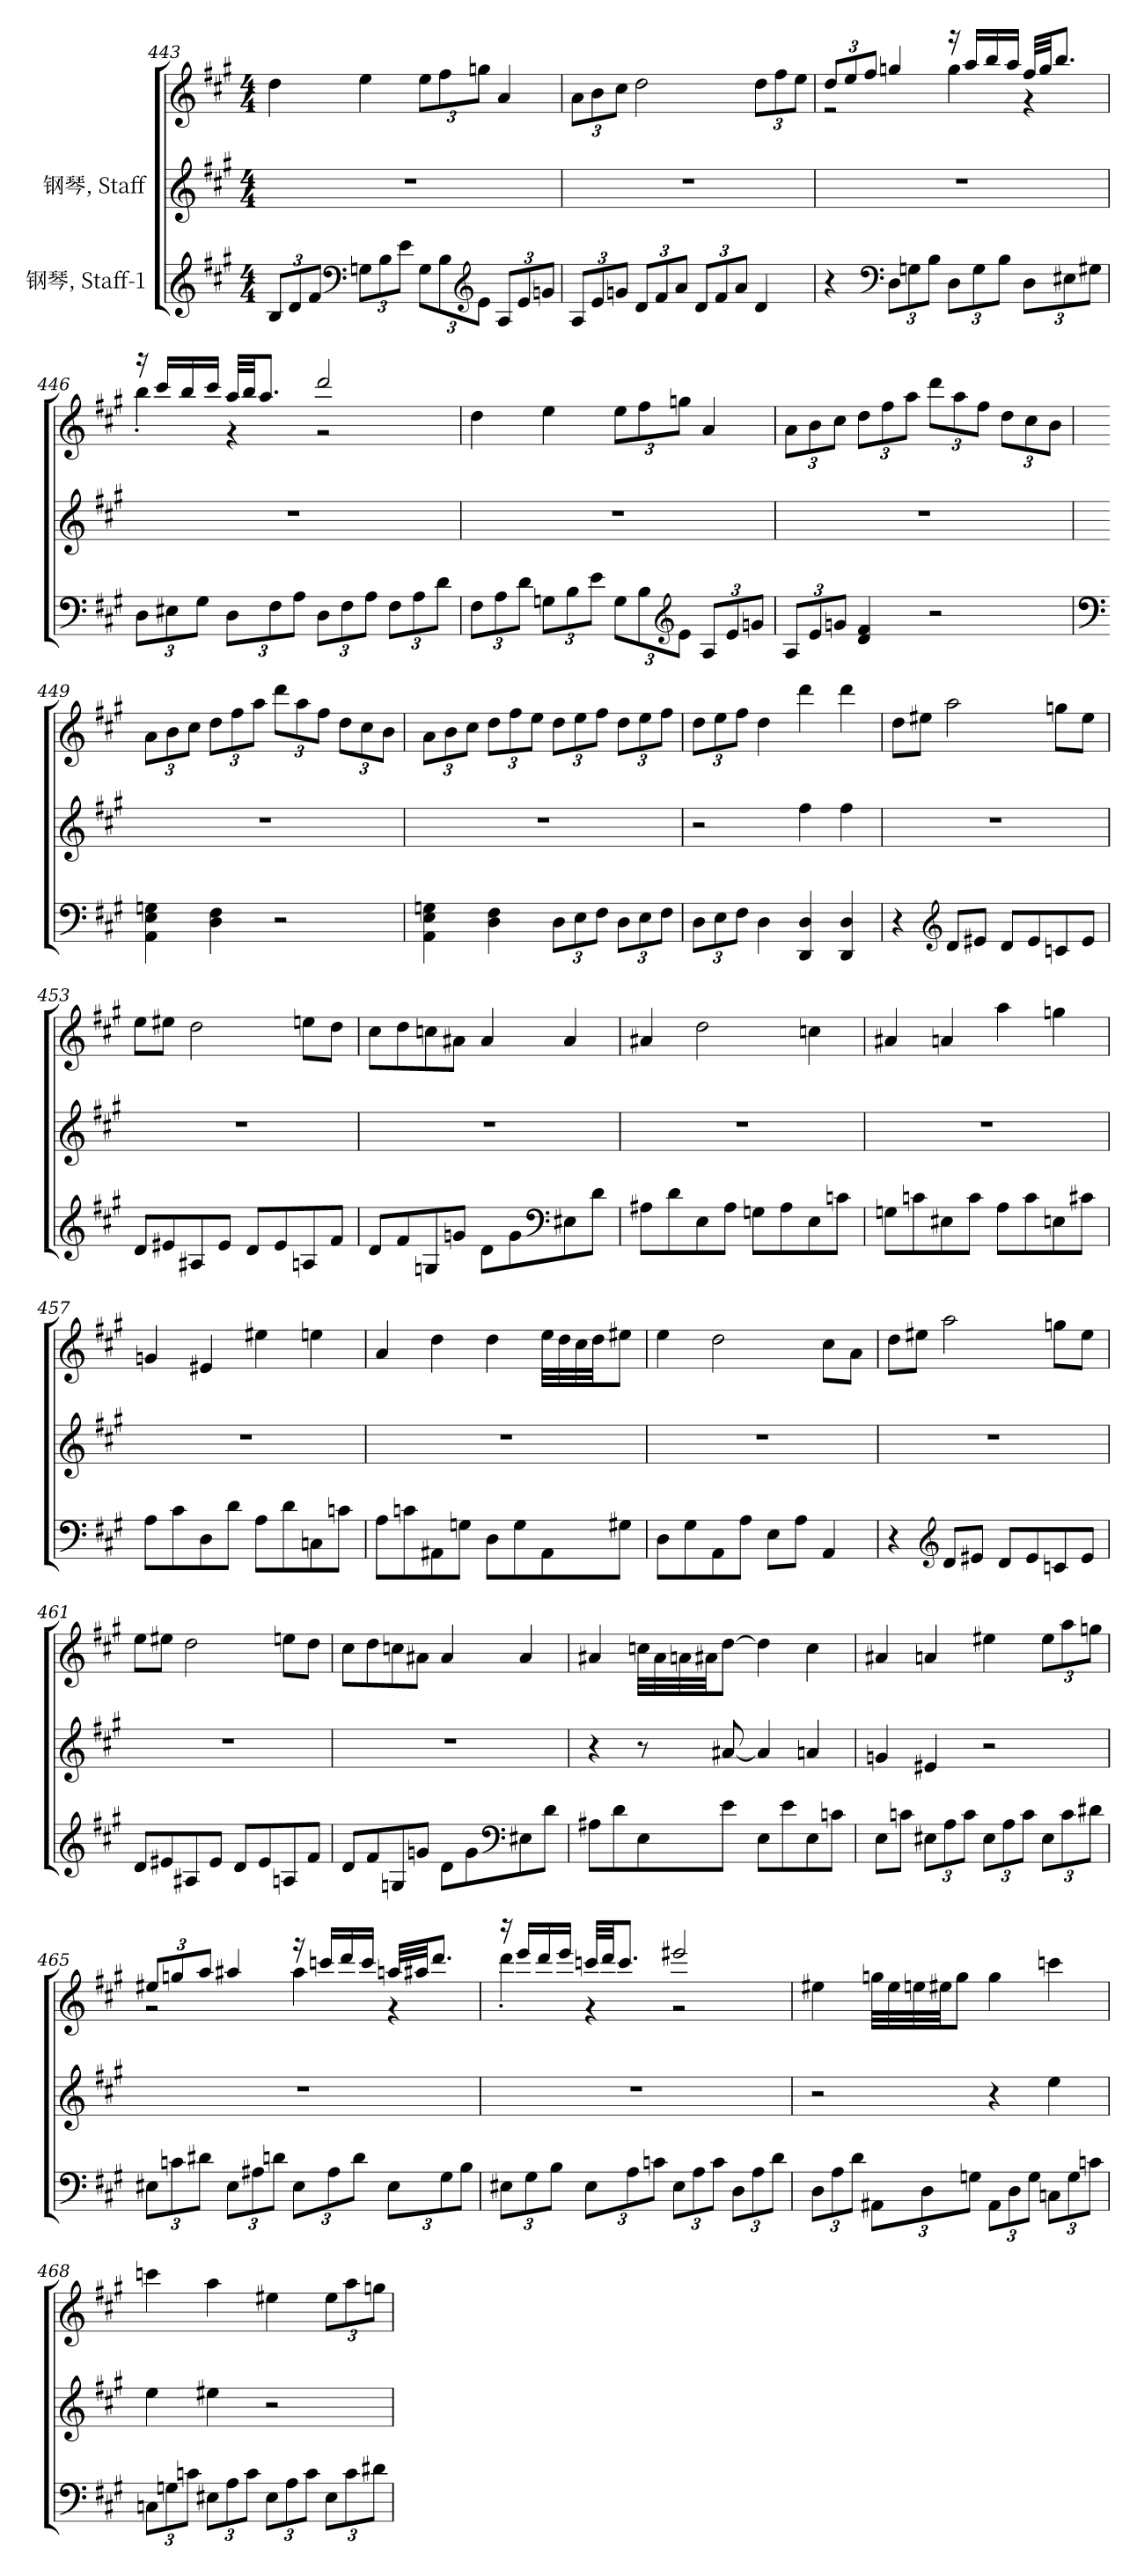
**kern	**kern	**kern
*part2	*part1	*part1
*staff3	*staff2	*staff1
*I"钢琴, Staff-1	*I"钢琴, Staff	*
!!LO:LB:g=z
*clefG2	*clefG2	*clefG2
*k[f#c#g#]	*k[f#c#g#]	*k[f#c#g#]
*M4/4	*M4/4	*M4/4
*Xbrackettup	*	*
=443	=443	=443
12B/L	1r	4dd\
12d/	.	.
12f#/J	.	.
*clefF4	*	*
12Gn\L	.	4ee\
12B\	.	.
12e\J	.	.
*	*	*Xbrackettup
12G\L	.	12ee\L
12B\	.	12ff#\
*clefG2	*	*
12e\J	.	12ggn\J
12A/L	.	4a/
12e/	.	.
12gn/J	.	.
=444	=444	=444
12A/L	1r	12a\L
12e/	.	12b\
12gn/J	.	12cc#\J
12d/L	.	2dd\
12f#/	.	.
12a/J	.	.
12d/L	.	.
12f#/	.	.
12a/J	.	.
4d/	.	12dd\L
.	.	12ff#\
.	.	12ee\J
!!LO:LB:g=z
=445	=445	=445
*	*	*^
4r	1r	12dd/L	2r
.	.	12ee/	.
.	.	12ff#/J	.
*clefF4	*	*	*
12D\L	.	4ggn/	.
12Gn\	.	.	.
12B\J	.	.	.
12D\L	.	16r	4gg\
.	.	16aa/LL	.
12G\	.	.	.
.	.	16bb/	.
12B\J	.	.	.
.	.	16aa/JJ	.
12D\L	.	32ff#/LLL	4r
.	.	32gg/JJ	.
.	.	8.bb/J	.
12E#X\	.	.	.
12G#X\J	.	.	.
=446	=446	=446	=446
12D\L	1r	16r	4bb'\
.	.	16ccc#/LL	.
12E#X\	.	.	.
.	.	16bb/	.
12G#\J	.	.	.
.	.	16ccc#/JJ	.
12D\L	.	32aa/LLL	4r
.	.	32bb/JJ	.
.	.	8.aa/J	.
12F#\	.	.	.
12A\J	.	.	.
12D\L	.	2ddd/	2r
12F#\	.	.	.
12A\J	.	.	.
12F#\L	.	.	.
12A\	.	.	.
12d\J	.	.	.
*	*	*v	*v
!!LO:PB:g=z
=447	=447	=447
12F#\L	1r	4dd\
12A\	.	.
12d\J	.	.
12Gn\L	.	4ee\
12B\	.	.
12e\J	.	.
12G\L	.	12ee\L
12B\	.	12ff#\
*clefG2	*	*
12e\J	.	12ggn\J
12A/L	.	4a/
12e/	.	.
12gn/J	.	.
=448	=448	=448
12A/L	1r	12a\L
12e/	.	12b\
12gn/J	.	12cc#\J
4d/ 4f#/	.	12dd\L
.	.	12ff#\
.	.	12aa\J
2r	.	12ddd\L
.	.	12aa\
.	.	12ff#\J
.	.	12dd\L
.	.	12cc#\
.	.	12b\J
!!LO:LB:g=z
=449	=449	=449
*clefF4	*	*
4AA\ 4E\ 4Gn\	1r	12a\L
.	.	12b\
.	.	12cc#\J
4D\ 4F#\	.	12dd\L
.	.	12ff#\
.	.	12aa\J
2r	.	12ddd\L
.	.	12aa\
.	.	12ff#\J
.	.	12dd\L
.	.	12cc#\
.	.	12b\J
=450	=450	=450
4AA\ 4E\ 4Gn\	1r	12a\L
.	.	12b\
.	.	12cc#\J
4D\ 4F#\	.	12dd\L
.	.	12ff#\
.	.	12ee\J
12D\L	.	12dd\L
12E\	.	12ee\
12F#\J	.	12ff#\J
12D\L	.	12dd\L
12E\	.	12ee\
12F#\J	.	12ff#\J
=451	=451	=451
12D\L	2r	12dd\L
12E\	.	12ee\
12F#\J	.	12ff#\J
4D\	.	4dd\
4DD/ 4D/	4ff#\	4ddd\
4DD/ 4D/	4ff#\	4ddd\
!!LO:LB:g=z
=452	=452	=452
4r	1r	8dd\L
.	.	8ee#X\J
*clefG2	*	*
8d/L	.	2aa\
8e#X/J	.	.
8d/L	.	.
8e#/	.	.
8cn/	.	8ggn\L
8e#/J	.	8ee#\J
=453	=453	=453
8d/L	1r	8ee\L
8e#X/	.	8ee#X\J
8A#X/	.	2dd\
8e#/J	.	.
8d/L	.	.
8e#/	.	.
8An/	.	8een\L
8f#/J	.	8dd\J
=454	=454	=454
8d/L	1r	8cc#\L
8f#/	.	8dd\
8Gn/	.	8ccn\
8gn/J	.	8a#X\J
8d\L	.	4a#/
8g\	.	.
*clefF4	*	*
8E#X\	.	4a#/
8d\J	.	.
!!LO:LB:g=z
=455	=455	=455
8A#X\L	1r	4a#X/
8d\	.	.
8E\	.	2dd\
8A#\J	.	.
8Gn\L	.	.
8A#\	.	.
8E\	.	4ccn\
8cn\J	.	.
=456	=456	=456
8Gn\L	1r	4a#X/
8cn\	.	.
8E#X\	.	4an/
8c\J	.	.
8A\L	.	4aa\
8c\	.	.
8En\	.	4ggn\
8c#X\J	.	.
=457	=457	=457
8A\L	1r	4gn/
8c#\	.	.
8D\	.	4e#X/
8d\J	.	.
8A\L	.	4ee#X\
8d\	.	.
8Cn\	.	4een\
8cn\J	.	.
!!LO:PB:g=z
=458	=458	=458
8A\L	1r	4a/
8cn\	.	.
8AA#X\	.	4dd\
8Gn\J	.	.
8D\L	.	4dd\
8G\	.	.
8AA#\	.	32ee\LLL
.	.	32dd\
.	.	32cc#\
.	.	32dd\JJ
8G#X\J	.	8ee#X\J
=459	=459	=459
8D\L	1r	4ee\
8G#\	.	.
8AA\	.	2dd\
8A\J	.	.
8E\L	.	.
8A\J	.	.
4AA/	.	8cc#\L
.	.	8a\J
=460	=460	=460
4r	1r	8dd\L
.	.	8ee#X\J
*clefG2	*	*
8d/L	.	2aa\
8e#X/J	.	.
8d/L	.	.
8e#/	.	.
8cn/	.	8ggn\L
8e#/J	.	8ee#\J
!!LO:LB:g=z
=461	=461	=461
8d/L	1r	8ee\L
8e#X/	.	8ee#X\J
8A#X/	.	2dd\
8e#/J	.	.
8d/L	.	.
8e#/	.	.
8An/	.	8een\L
8f#/J	.	8dd\J
=462	=462	=462
8d/L	1r	8cc#\L
8f#/	.	8dd\
8Gn/	.	8ccn\
8gn/J	.	8a#X\J
8d\L	.	4a#/
8g\	.	.
*clefF4	*	*
8E#X\	.	4a#/
8d\J	.	.
=463	=463	=463
8A#X\L	4r	4a#X/
8d\	.	.
8E\	8r	32ccn\LLL
.	.	32a#\
.	.	32an\
.	.	32a#X\JJ
8e\J	[8a#X/	[8dd\J
8E\L	4a#/]	4dd\]
8e\	.	.
8E\	4an/	4cc\
8cn\J	.	.
!!LO:LB:g=z
=464	=464	=464
8E\L	4gn/	4a#X/
8cn\J	.	.
12E#X\L	4e#X/	4an/
12A\	.	.
12c\J	.	.
12E#\L	2r	4ee#X\
12A\	.	.
12c\J	.	.
12E#\L	.	12ee#\L
12c\	.	12aa\
12d#X\J	.	12ggn\J
=465	=465	=465
*	*	*^
12E#X\L	1r	12ee#X/L	2r
12cn\	.	12ggn/	.
12d#X\J	.	12aa/J	.
12E#\L	.	4aa#X/	.
12A#X\	.	.	.
12dn\J	.	.	.
12E#\L	.	16r	4aa#\
.	.	16cccn/LL	.
12A#\	.	.	.
.	.	16ddd/	.
12d\J	.	.	.
.	.	16ccc/JJ	.
12E#\L	.	32aan/LLL	4r
.	.	32aa#X/JJ	.
.	.	8.ddd/J	.
12G#\	.	.	.
12B\J	.	.	.
!!LO:LB:g=z	!!
=466	=466	=466	=466
12E#X\L	1r	16r	4ddd'\
.	.	16eee/LL	.
12G#\	.	.	.
.	.	16ddd/	.
12B\J	.	.	.
.	.	16eee/JJ	.
12E#\L	.	32cccn/LLL	4r
.	.	32ddd/JJ	.
.	.	8.ccc/J	.
12A\	.	.	.
12cn\J	.	.	.
12E#\L	.	2eee#X/	2r
12A\	.	.	.
12c\J	.	.	.
12D\L	.	.	.
12A\	.	.	.
12d\J	.	.	.
*	*	*v	*v
=467	=467	=467
12D\L	2r	4ee#X\
12A\	.	.
12d\J	.	.
12AA#X\L	.	32ggn\LLL
.	.	32ee#\
.	.	32een\
12D\	.	.
.	.	32ee#X\JJ
.	.	8gg\J
12Gn\J	.	.
12AA#\L	4r	4gg\
12D\	.	.
12G\J	.	.
12Cn\L	4ee\	4cccn\
12G\	.	.
12cn\J	.	.
!!LO:PB:g=z
=468	=468	=468
12Cn\L	4ee\	4cccn\
12Gn\	.	.
12cn\J	.	.
12E#X\L	4ee#X\	4aa\
12A\	.	.
12c\J	.	.
12E#\L	2r	4ee#X\
12A\	.	.
12c\J	.	.
12E#\L	.	12ee#\L
12c\	.	12aa\
12d#X\J	.	12ggn\J
=	=	=
*-	*-	*-
